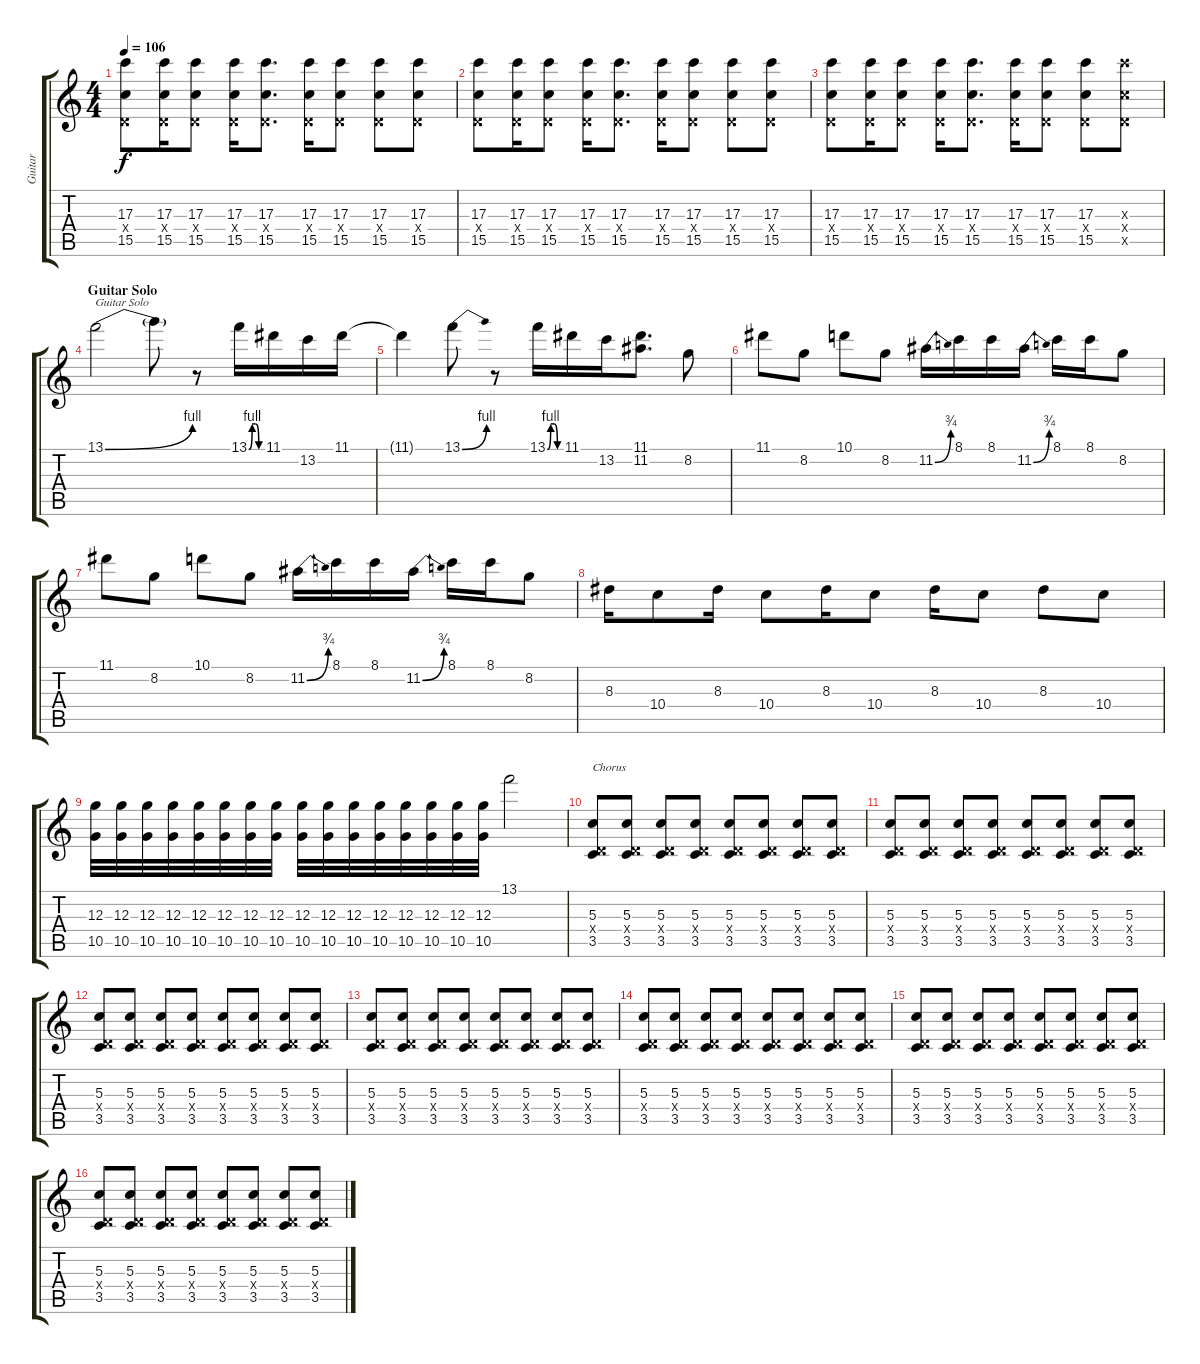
\track ("Guitar" "Guitar") {instrument overdrivenguitar}
\staff {score tabs}
\tuning (E4 B3 G3 D3 A2 E2) {hide}
\ts (4 4)
\tempo 106
\clef g2
\ks c
(17.3 0.4{x} 15.5).8{dy f} (17.3 0.4{x} 15.5).16 (17.3 0.4{x} 15.5).8 (17.3 0.4{x} 15.5).16 (17.3 0.4{x} 15.5).8{d} (17.3 0.4{x} 15.5).16 (17.3 0.4{x} 15.5).8 (17.3 0.4{x} 15.5).8 (17.3 0.4{x} 15.5).8 |
(17.3 0.4{x} 15.5).8 (17.3 0.4{x} 15.5).16 (17.3 0.4{x} 15.5).8 (17.3 0.4{x} 15.5).16 (17.3 0.4{x} 15.5).8{d} (17.3 0.4{x} 15.5).16 (17.3 0.4{x} 15.5).8 (17.3 0.4{x} 15.5).8 (17.3 0.4{x} 15.5).8 |
(17.3 0.4{x} 15.5).8 (17.3 0.4{x} 15.5).16 (17.3 0.4{x} 15.5).8 (17.3 0.4{x} 15.5).16 (17.3 0.4{x} 15.5).8{d} (17.3 0.4{x} 15.5).16 (17.3 0.4{x} 15.5).8 (17.3 0.4{x} 15.5).8 (17.3{x} 0.4{x} 15.5{x}).8 |
\section ("" "Guitar Solo")
13.1{be (bend 0 0 60 4)}.2{txt "Guitar Solo"} 13.1{t}.8 r.8 13.1{be (custom 0 0 15 4 30 4 45 0 60 0)}.16 11.1.16 13.2.16 11.1.16 |
11.1{t}.4 13.1{be (bend 0 0 60 4)}.8 r.8 13.1{be (custom 0 0 15 4 30 4 45 0 60 0)}.16 11.1.16 13.2.16 (11.1 11.2).8{d} 8.2.8 |
11.1.8 8.2.8 10.1.8 8.2.8 11.2{be (bend 0 0 60 3)}.16 8.1.16 8.1.16 11.2{be (bend 0 0 60 3)}.16 8.1.16 8.1.16 8.2.8 |
11.1.8 8.2.8 10.1.8 8.2.8 11.2{be (bend 0 0 60 3)}.16 8.1.16 8.1.16 11.2{be (bend 0 0 60 3)}.16 8.1.16 8.1.16 8.2.8 |
8.3.16 10.4.8 8.3.16 10.4.8 8.3.16 10.4.8 8.3.16 10.4.8 8.3.8 10.4.8 |
(12.3 10.5).32 (12.3 10.5).32 (12.3 10.5).32 (12.3 10.5).32 (12.3 10.5).32 (12.3 10.5).32 (12.3 10.5).32 (12.3 10.5).32 (12.3 10.5).32 (12.3 10.5).32 (12.3 10.5).32 (12.3 10.5).32 (12.3 10.5).32 (12.3 10.5).32 (12.3 10.5).32 (12.3 10.5).32 13.1.2 |
(5.3 0.4{x} 3.5).8{txt "Chorus"} (5.3 0.4{x} 3.5).8 (5.3 0.4{x} 3.5).8 (5.3 0.4{x} 3.5).8 (5.3 0.4{x} 3.5).8 (5.3 0.4{x} 3.5).8 (5.3 0.4{x} 3.5).8 (5.3 0.4{x} 3.5).8 |
(5.3 0.4{x} 3.5).8 (5.3 0.4{x} 3.5).8 (5.3 0.4{x} 3.5).8 (5.3 0.4{x} 3.5).8 (5.3 0.4{x} 3.5).8 (5.3 0.4{x} 3.5).8 (5.3 0.4{x} 3.5).8 (5.3 0.4{x} 3.5).8 |
(5.3 0.4{x} 3.5).8 (5.3 0.4{x} 3.5).8 (5.3 0.4{x} 3.5).8 (5.3 0.4{x} 3.5).8 (5.3 0.4{x} 3.5).8 (5.3 0.4{x} 3.5).8 (5.3 0.4{x} 3.5).8 (5.3 0.4{x} 3.5).8 |
(5.3 0.4{x} 3.5).8 (5.3 0.4{x} 3.5).8 (5.3 0.4{x} 3.5).8 (5.3 0.4{x} 3.5).8 (5.3 0.4{x} 3.5).8 (5.3 0.4{x} 3.5).8 (5.3 0.4{x} 3.5).8 (5.3 0.4{x} 3.5).8 |
(5.3 0.4{x} 3.5).8 (5.3 0.4{x} 3.5).8 (5.3 0.4{x} 3.5).8 (5.3 0.4{x} 3.5).8 (5.3 0.4{x} 3.5).8 (5.3 0.4{x} 3.5).8 (5.3 0.4{x} 3.5).8 (5.3 0.4{x} 3.5).8 |
(5.3 0.4{x} 3.5).8 (5.3 0.4{x} 3.5).8 (5.3 0.4{x} 3.5).8 (5.3 0.4{x} 3.5).8 (5.3 0.4{x} 3.5).8 (5.3 0.4{x} 3.5).8 (5.3 0.4{x} 3.5).8 (5.3 0.4{x} 3.5).8 |
(5.3 0.4{x} 3.5).8 (5.3 0.4{x} 3.5).8 (5.3 0.4{x} 3.5).8 (5.3 0.4{x} 3.5).8 (5.3 0.4{x} 3.5).8 (5.3 0.4{x} 3.5).8 (5.3 0.4{x} 3.5).8 (5.3 0.4{x} 3.5).8
